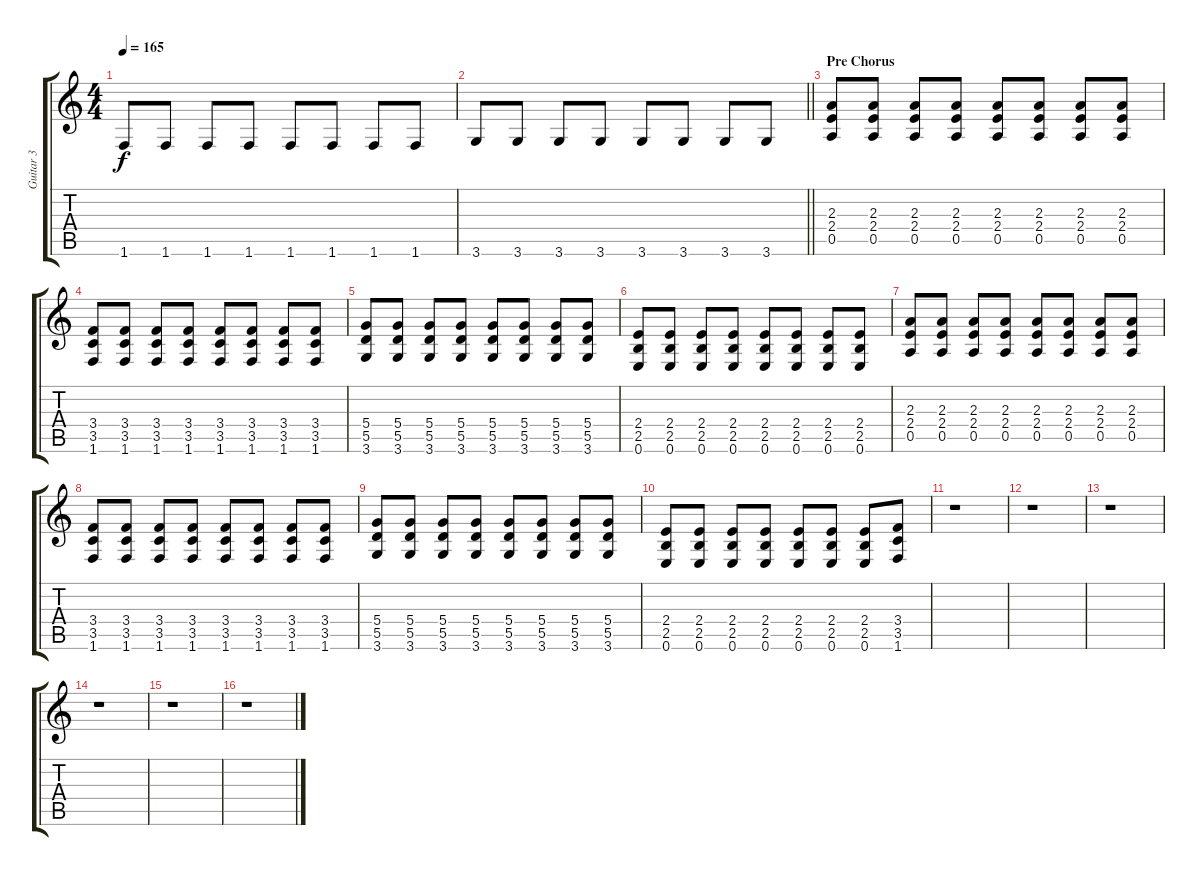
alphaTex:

\track ("Guitar 3" "Guitar 3") {instrument electricguitarmuted}
\staff {score tabs}
\tuning (E4 B3 G3 D3 A2 E2) {hide}
\ts (4 4)
\tempo 165
\clef g2
\ks c
1.6.8{dy f} 1.6.8 1.6.8 1.6.8 1.6.8 1.6.8 1.6.8 1.6.8 |
\barLineRight lightlight
3.6.8 3.6.8 3.6.8 3.6.8 3.6.8 3.6.8 3.6.8 3.6.8 |
\section ("" "Pre Chorus")
(2.3 2.4 0.5).8 (2.3 2.4 0.5).8 (2.3 2.4 0.5).8 (2.3 2.4 0.5).8 (2.3 2.4 0.5).8 (2.3 2.4 0.5).8 (2.3 2.4 0.5).8 (2.3 2.4 0.5).8 |
(3.4 3.5 1.6).8 (3.4 3.5 1.6).8 (3.4 3.5 1.6).8 (3.4 3.5 1.6).8 (3.4 3.5 1.6).8 (3.4 3.5 1.6).8 (3.4 3.5 1.6).8 (3.4 3.5 1.6).8 |
(5.4 5.5 3.6).8 (5.4 5.5 3.6).8 (5.4 5.5 3.6).8 (5.4 5.5 3.6).8 (5.4 5.5 3.6).8 (5.4 5.5 3.6).8 (5.4 5.5 3.6).8 (5.4 5.5 3.6).8 |
(2.4 2.5 0.6).8 (2.4 2.5 0.6).8 (2.4 2.5 0.6).8 (2.4 2.5 0.6).8 (2.4 2.5 0.6).8 (2.4 2.5 0.6).8 (2.4 2.5 0.6).8 (2.4 2.5 0.6).8 |
(2.3 2.4 0.5).8 (2.3 2.4 0.5).8 (2.3 2.4 0.5).8 (2.3 2.4 0.5).8 (2.3 2.4 0.5).8 (2.3 2.4 0.5).8 (2.3 2.4 0.5).8 (2.3 2.4 0.5).8 |
(3.4 3.5 1.6).8 (3.4 3.5 1.6).8 (3.4 3.5 1.6).8 (3.4 3.5 1.6).8 (3.4 3.5 1.6).8 (3.4 3.5 1.6).8 (3.4 3.5 1.6).8 (3.4 3.5 1.6).8 |
(5.4 5.5 3.6).8 (5.4 5.5 3.6).8 (5.4 5.5 3.6).8 (5.4 5.5 3.6).8 (5.4 5.5 3.6).8 (5.4 5.5 3.6).8 (5.4 5.5 3.6).8 (5.4 5.5 3.6).8 |
(2.4 2.5 0.6).8 (2.4 2.5 0.6).8 (2.4 2.5 0.6).8 (2.4 2.5 0.6).8 (2.4 2.5 0.6).8 (2.4 2.5 0.6).8 (2.4 2.5 0.6).8 (3.4 3.5 1.6).8 |
r.1 |
r.1 |
r.1 |
r.1 |
r.1 |
r.1
